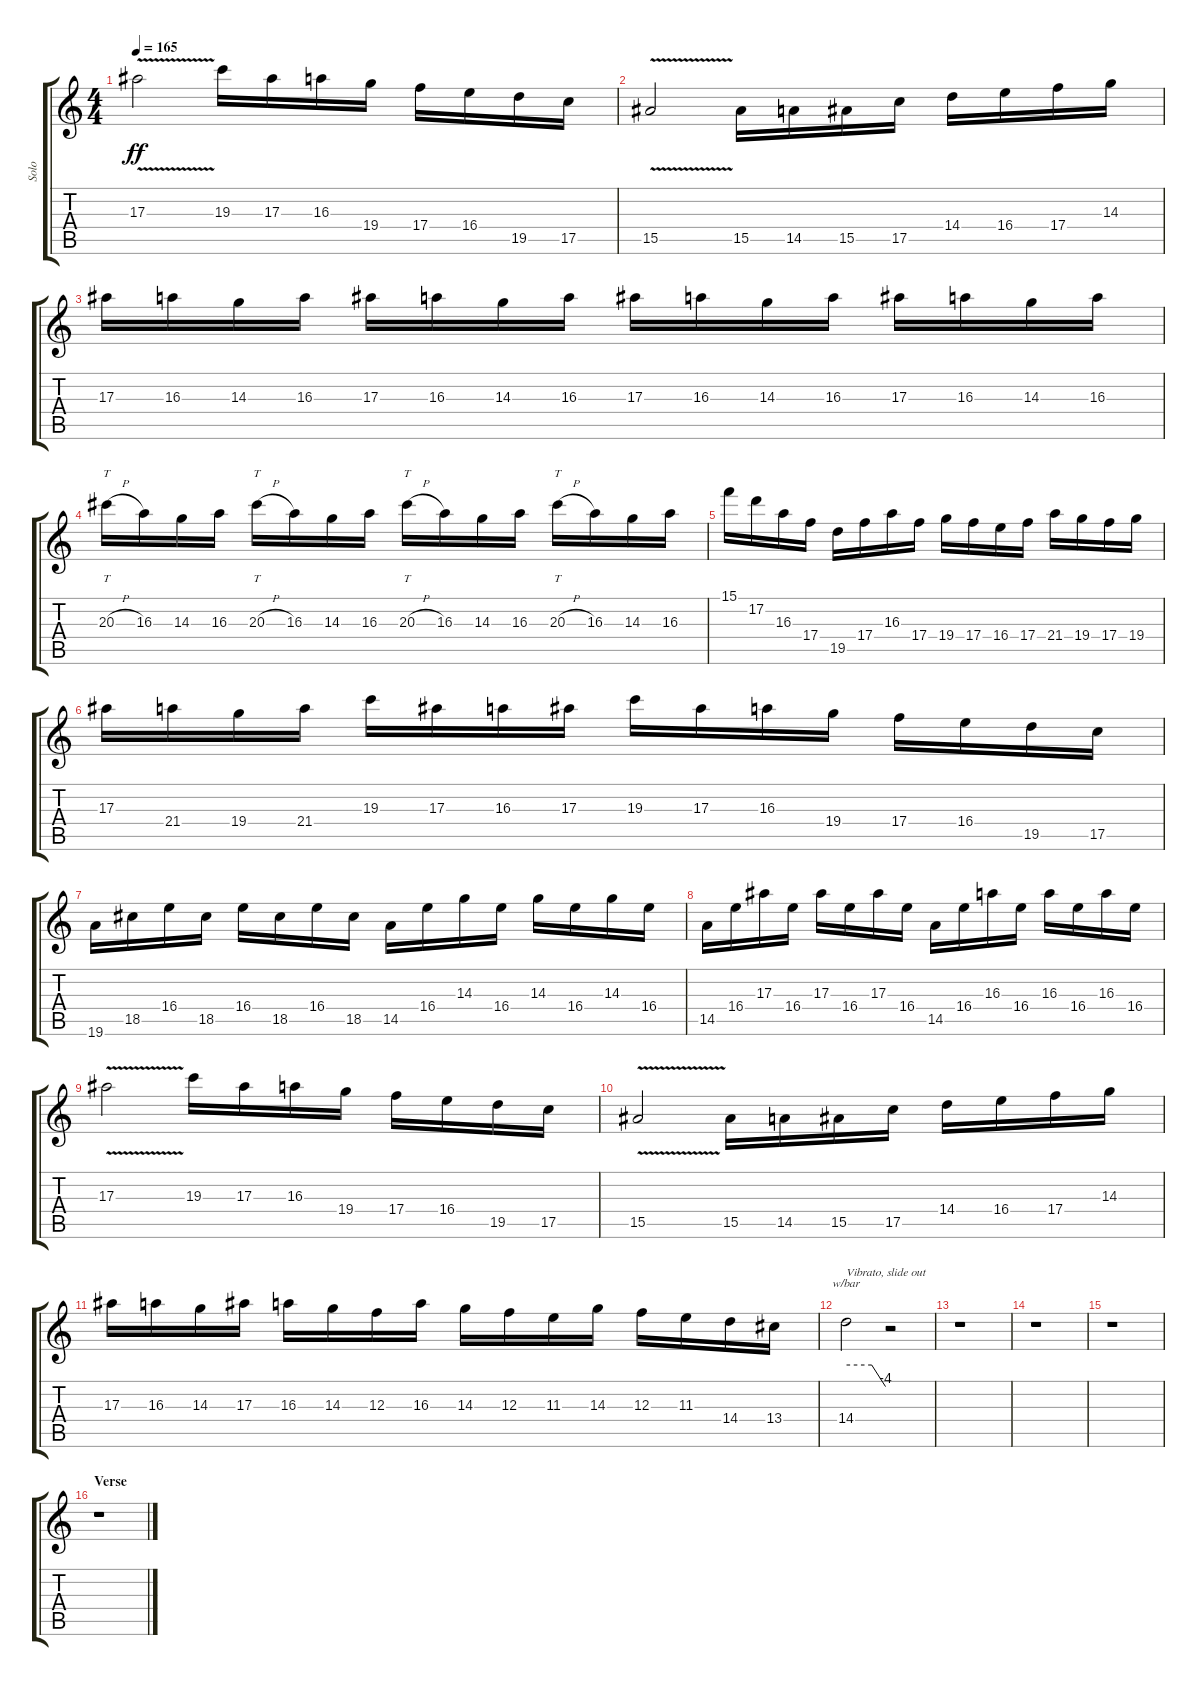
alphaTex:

\track ("Solo" "Solo") {instrument overdrivenguitar}
\staff {score tabs}
\tuning (D4 A3 F3 C3 G2 D2) {hide}
\ts (4 4)
\tempo 165
\clef g2
\ks c
17.3{v}.2{dy ff} 19.3.16 17.3.16 16.3.16 19.4.16 17.4.16 16.4.16 19.5.16 17.5.16 |
15.5{v}.2 15.5.16 14.5.16 15.5.16 17.5.16 14.4.16 16.4.16 17.4.16 14.3.16 |
17.3.16 16.3.16 14.3.16 16.3.16 17.3.16 16.3.16 14.3.16 16.3.16 17.3.16 16.3.16 14.3.16 16.3.16 17.3.16 16.3.16 14.3.16 16.3.16 |
20.3{h}.16{tt} 16.3.16 14.3.16 16.3.16 20.3{h}.16{tt} 16.3.16 14.3.16 16.3.16 20.3{h}.16{tt} 16.3.16 14.3.16 16.3.16 20.3{h}.16{tt} 16.3.16 14.3.16 16.3.16 |
15.1.16 17.2.16 16.3.16 17.4.16 19.5.16 17.4.16 16.3.16 17.4.16 19.4.16 17.4.16 16.4.16 17.4.16 21.4.16 19.4.16 17.4.16 19.4.16 |
17.3.16 21.4.16 19.4.16 21.4.16 19.3.16 17.3.16 16.3.16 17.3.16 19.3.16 17.3.16 16.3.16 19.4.16 17.4.16 16.4.16 19.5.16 17.5.16 |
19.6.16 18.5.16 16.4.16 18.5.16 16.4.16 18.5.16 16.4.16 18.5.16 14.5.16 16.4.16 14.3.16 16.4.16 14.3.16 16.4.16 14.3.16 16.4.16 |
14.5.16 16.4.16 17.3.16 16.4.16 17.3.16 16.4.16 17.3.16 16.4.16 14.5.16 16.4.16 16.3.16 16.4.16 16.3.16 16.4.16 16.3.16 16.4.16 |
17.3{v}.2 19.3.16 17.3.16 16.3.16 19.4.16 17.4.16 16.4.16 19.5.16 17.5.16 |
15.5{v}.2 15.5.16 14.5.16 15.5.16 17.5.16 14.4.16 16.4.16 17.4.16 14.3.16 |
17.3.16 16.3.16 14.3.16 17.3.16 16.3.16 14.3.16 12.3.16 16.3.16 14.3.16 12.3.16 11.3.16 14.3.16 12.3.16 11.3.16 14.4.16 13.4.16 |
14.4.2{tbe (custom default 0 0 39 0 60 -16) txt "Vibrato, slide out"} r.2 |
r.1 |
r.1 |
r.1 |
\section ("" "Verse")
r.1
